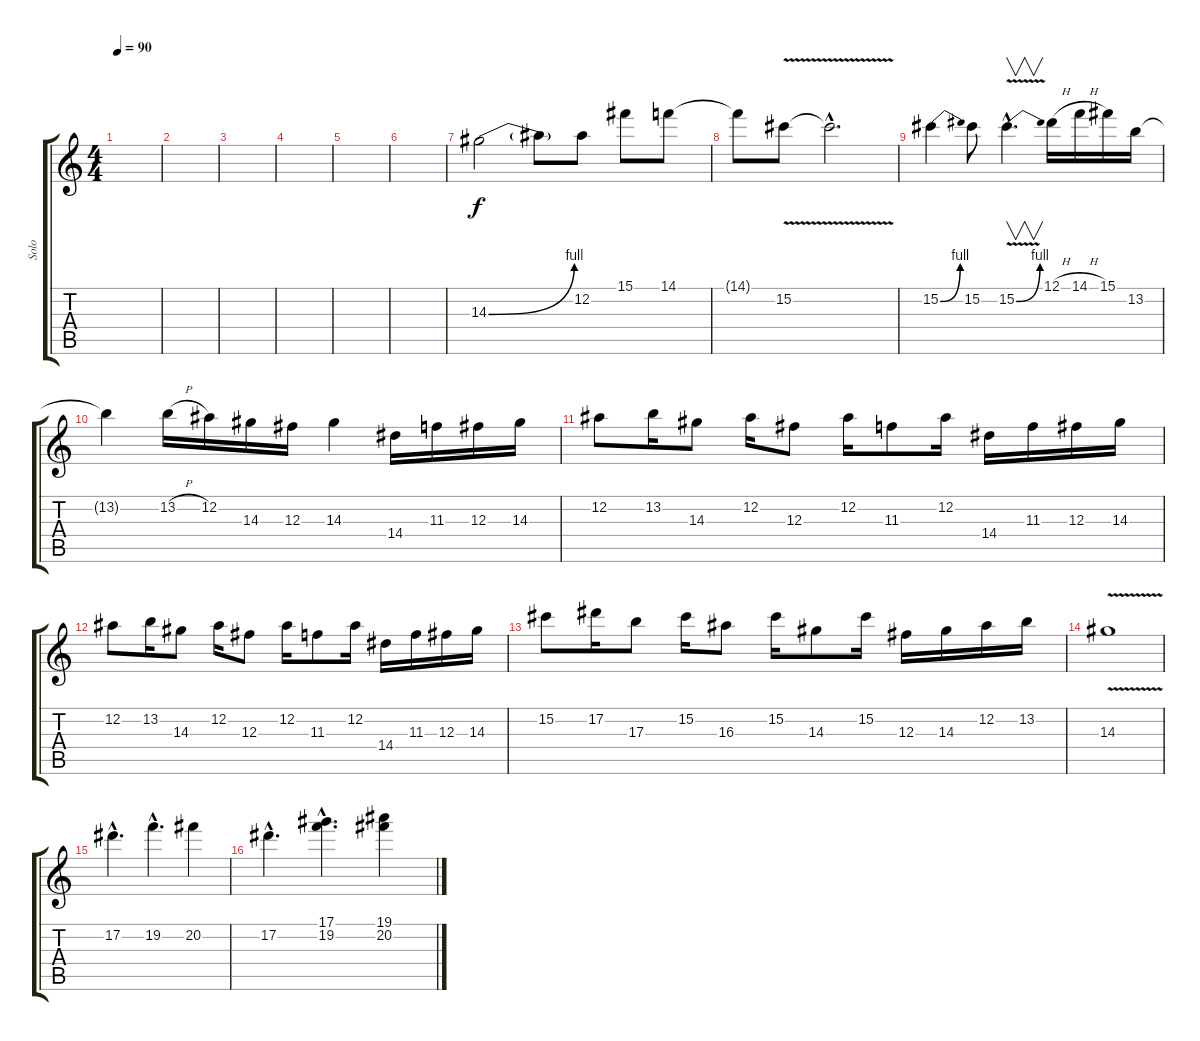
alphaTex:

\track ("Solo" "Solo") {instrument overdrivenguitar}
\staff {score tabs}
\tuning (Eb4 Bb3 Gb3 Db3 Ab2 Eb2) {hide}
\ts (4 4)
\tempo 90
\clef g2
\ks c
|
|
|
|
|
|
14.3{be (bend 0 0 60 4)}.2 14.3{t}.8 12.2.8 15.1.8 14.1.8 |
14.1{t}.8 15.2{v}.8 15.2{hac t}.2{d} |
15.2{be (bend 0 0 60 4)}.4 15.2.8 15.2{be (bend 0 0 60 4) v hac}.4{v d} 12.1{h}.16 14.1{h}.16 15.1.16 13.2.16 |
13.2{t}.4 13.2{h}.16 12.2.16 14.3.16 12.3.16 14.3.4 14.4.16 11.3.16 12.3.16 14.3.16 |
12.2.8 13.2.16 14.3.8 12.2.16 12.3.8 12.2.16 11.3.8 12.2.16 14.4.16 11.3.16 12.3.16 14.3.16 |
12.2.8 13.2.16 14.3.8 12.2.16 12.3.8 12.2.16 11.3.8 12.2.16 14.4.16 11.3.16 12.3.16 14.3.16 |
15.2.8 17.2.16 17.3.8 15.2.16 16.3.8 15.2.16 14.3.8 15.2.16 12.3.16 14.3.16 12.2.16 13.2.16 |
14.3{v}.1 |
17.2{hac}.4{d} 19.2{hac}.4{d} 20.2.4 |
17.2{hac}.4{d} (17.1{hac} 19.2{hac}).4{d} (19.1 20.2).4
